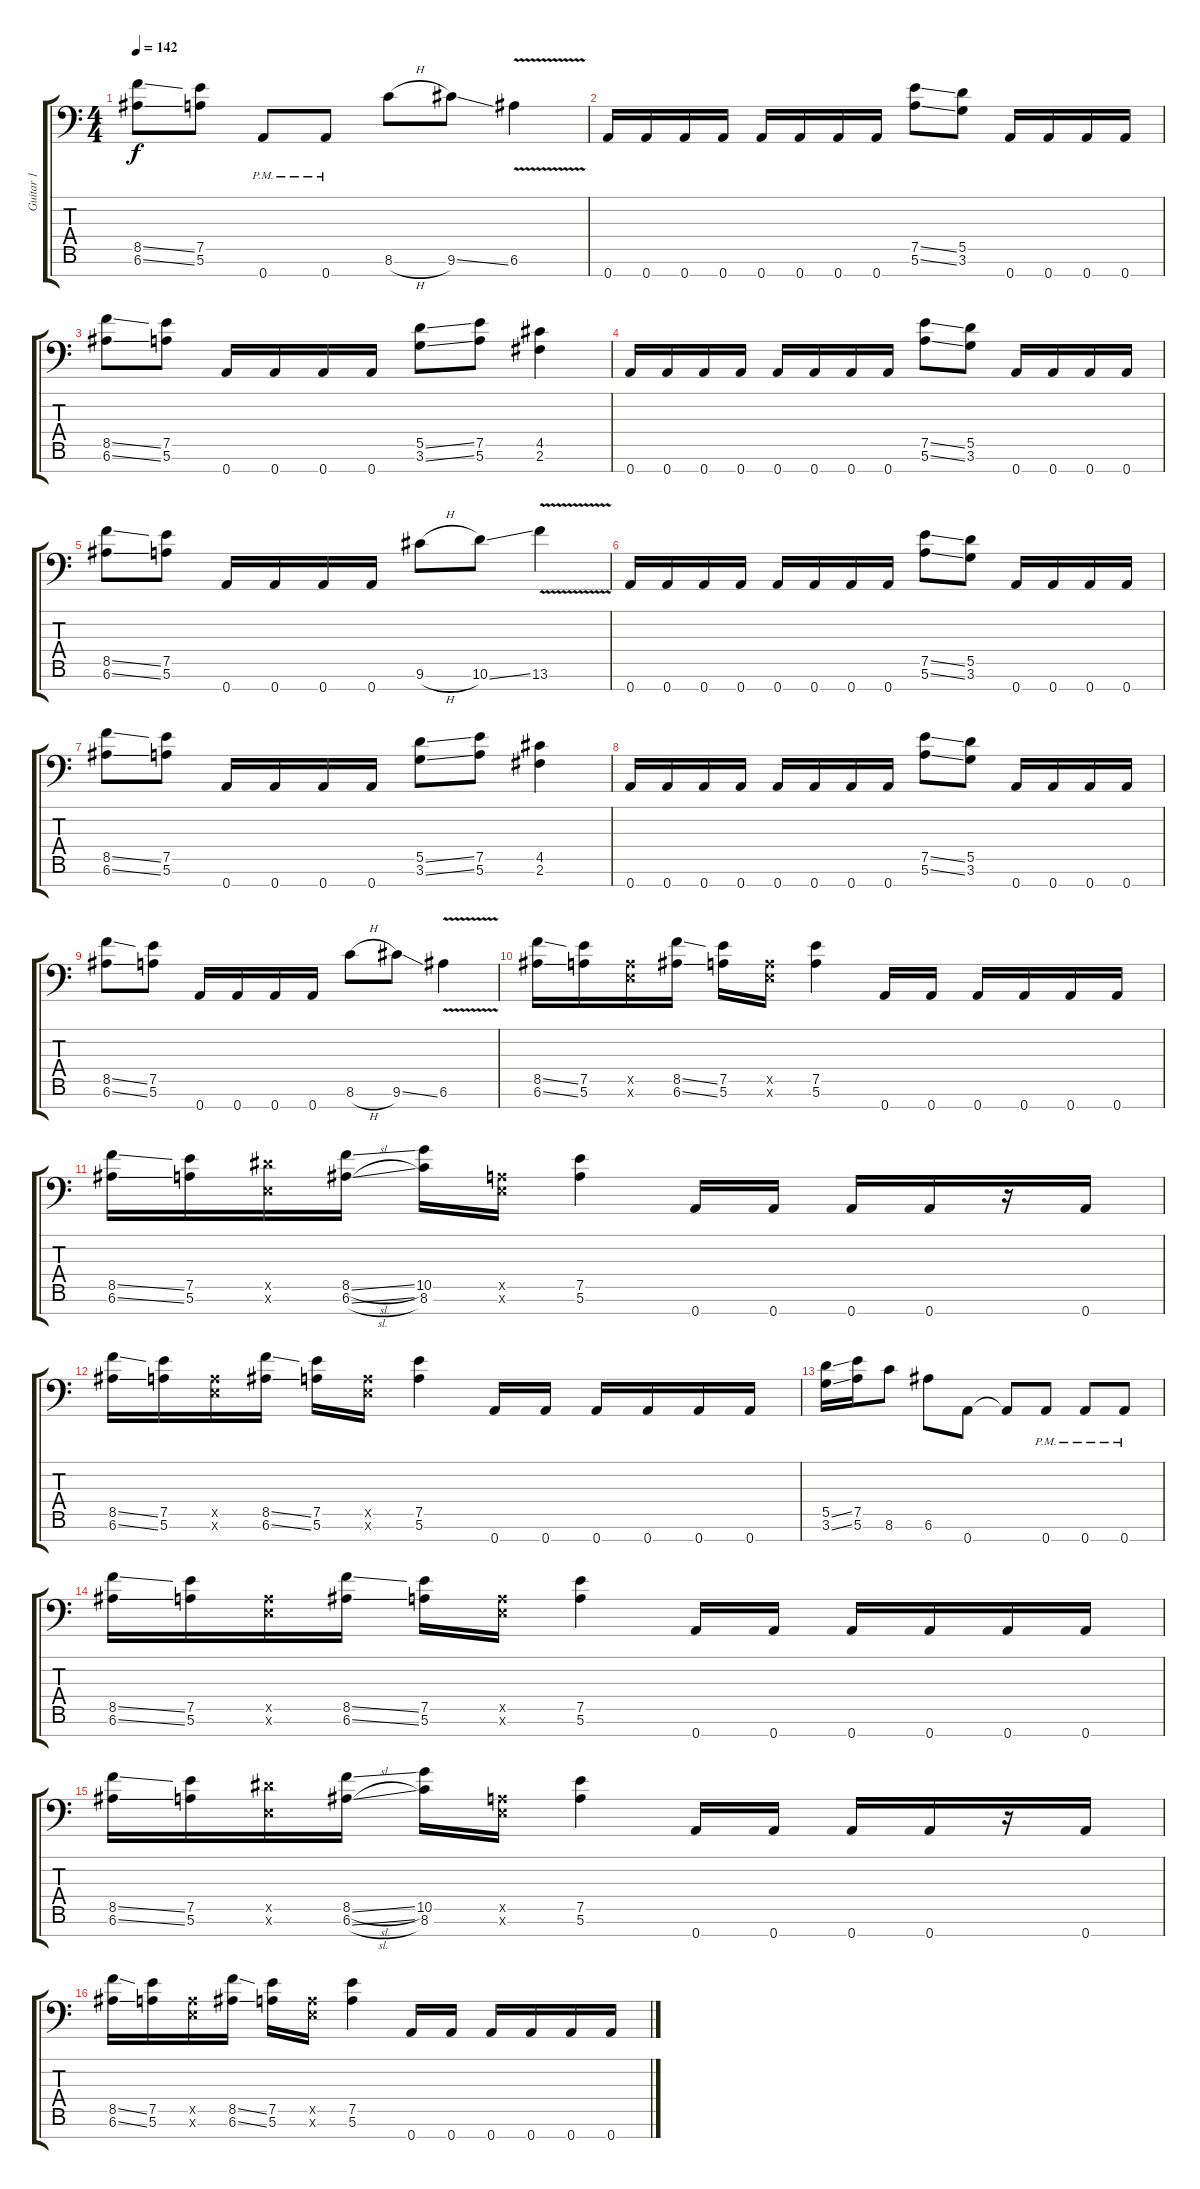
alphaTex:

\track ("Guitar 1" "Guitar 1") {instrument overdrivenguitar}
\staff {score tabs}
\tuning (E4 B3 G3 D3 A2 E2 A1) {hide}
\ts (4 4)
\tempo 142
\clef f4
\ks c
(8.5{ss} 6.6{ss}).8{dy f} (7.5 5.6).8 0.7{pm}.8 0.7{pm}.8 8.6{h}.8 9.6{ss}.8 6.6{v}.4 |
\section ("" "")
0.7.16 0.7.16 0.7.16 0.7.16 0.7.16 0.7.16 0.7.16 0.7.16 (7.5{ss} 5.6{ss}).8 (5.5 3.6).8 0.7.16 0.7.16 0.7.16 0.7.16 |
(8.5{ss} 6.6{ss}).8 (7.5 5.6).8 0.7.16 0.7.16 0.7.16 0.7.16 (5.5{ss} 3.6{ss}).8 (7.5 5.6).8 (4.5 2.6).4 |
0.7.16 0.7.16 0.7.16 0.7.16 0.7.16 0.7.16 0.7.16 0.7.16 (7.5{ss} 5.6{ss}).8 (5.5 3.6).8 0.7.16 0.7.16 0.7.16 0.7.16 |
(8.5{ss} 6.6{ss}).8 (7.5 5.6).8 0.7.16 0.7.16 0.7.16 0.7.16 9.6{h}.8 10.6{ss}.8 13.6{v}.4 |
0.7.16 0.7.16 0.7.16 0.7.16 0.7.16 0.7.16 0.7.16 0.7.16 (7.5{ss} 5.6{ss}).8 (5.5 3.6).8 0.7.16 0.7.16 0.7.16 0.7.16 |
(8.5{ss} 6.6{ss}).8 (7.5 5.6).8 0.7.16 0.7.16 0.7.16 0.7.16 (5.5{ss} 3.6{ss}).8 (7.5 5.6).8 (4.5 2.6).4 |
0.7.16 0.7.16 0.7.16 0.7.16 0.7.16 0.7.16 0.7.16 0.7.16 (7.5{ss} 5.6{ss}).8 (5.5 3.6).8 0.7.16 0.7.16 0.7.16 0.7.16 |
(8.5{ss} 6.6{ss}).8 (7.5 5.6).8 0.7.16 0.7.16 0.7.16 0.7.16 8.6{h}.8 9.6{ss}.8 6.6{v}.4 |
\section ("" "")
(8.5{ss} 6.6{ss}).16 (7.5 5.6).16 (0.5{x} 0.6{x}).16 (8.5{ss} 6.6{ss}).16 (7.5 5.6).16 (0.5{x} 0.6{x}).16 (7.5 5.6).4 0.7.16 0.7.16 0.7.16 0.7.16 0.7.16 0.7.16 |
(8.5{ss} 6.6{ss}).16 (7.5 5.6).16 (6.5{x} 0.6{x}).16 (8.5{sl} 6.6{sl}).16 (10.5 8.6).16 (0.5{x} 0.6{x}).16 (7.5 5.6).4 0.7.16 0.7.16 0.7.16 0.7.16 r.16 0.7.16 |
(8.5{ss} 6.6{ss}).16 (7.5 5.6).16 (0.5{x} 0.6{x}).16 (8.5{ss} 6.6{ss}).16 (7.5 5.6).16 (0.5{x} 0.6{x}).16 (7.5 5.6).4 0.7.16 0.7.16 0.7.16 0.7.16 0.7.16 0.7.16 |
(5.5{ss} 3.6{ss}).16 (7.5 5.6).16 8.6.8 6.6.8 0.7.8 0.7{t}.8 0.7{pm}.8 0.7{pm}.8 0.7{pm}.8 |
(8.5{ss} 6.6{ss}).16 (7.5 5.6).16 (0.5{x} 0.6{x}).16 (8.5{ss} 6.6{ss}).16 (7.5 5.6).16 (0.5{x} 0.6{x}).16 (7.5 5.6).4 0.7.16 0.7.16 0.7.16 0.7.16 0.7.16 0.7.16 |
(8.5{ss} 6.6{ss}).16 (7.5 5.6).16 (6.5{x} 0.6{x}).16 (8.5{sl} 6.6{sl}).16 (10.5 8.6).16 (0.5{x} 0.6{x}).16 (7.5 5.6).4 0.7.16 0.7.16 0.7.16 0.7.16 r.16 0.7.16 |
(8.5{ss} 6.6{ss}).16 (7.5 5.6).16 (0.5{x} 0.6{x}).16 (8.5{ss} 6.6{ss}).16 (7.5 5.6).16 (0.5{x} 0.6{x}).16 (7.5 5.6).4 0.7.16 0.7.16 0.7.16 0.7.16 0.7.16 0.7.16
